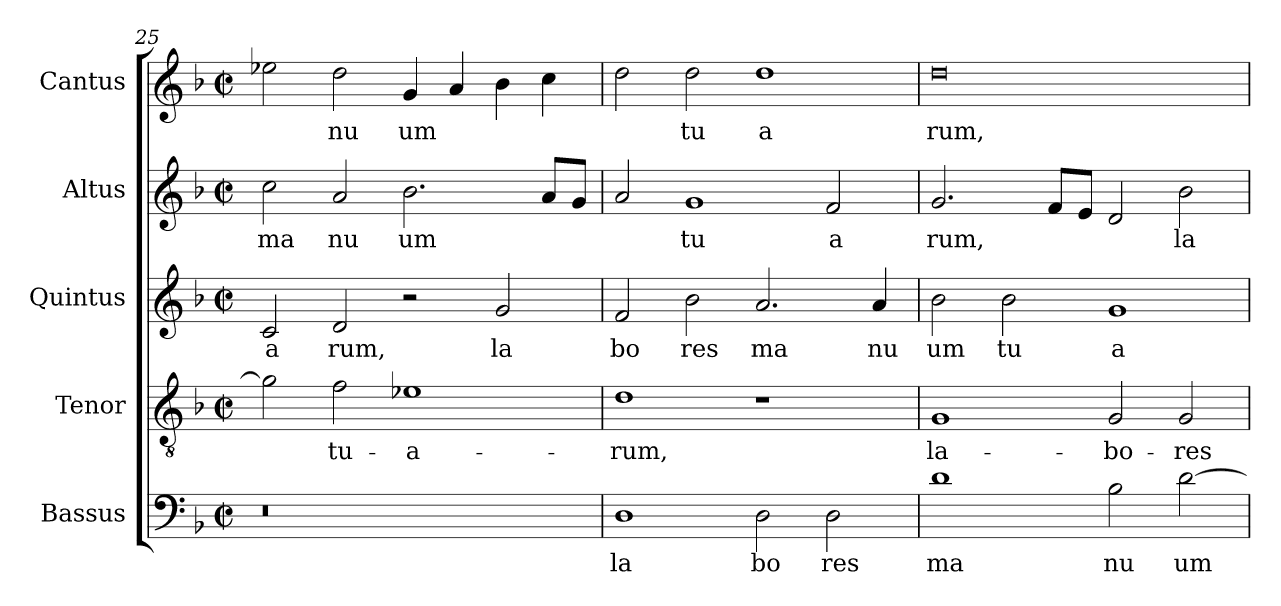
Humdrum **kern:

**kern	**text	**kern	**text	**kern	**text	**kern	**text	**kern	**text
*part5	*part5	*part4	*part4	*part3	*part3	*part2	*part2	*part1	*part1
*staff5	*staff5	*staff4	*staff4	*staff3	*staff3	*staff2	*staff2	*staff1	*staff1
*I"Bassus	*	*I"Tenor	*	*I"Quintus	*	*I"Altus	*	*I"Cantus	*
!!LO:LB:g=z
*clefF4	*	*clefGv2	*	*clefG2	*	*clefG2	*	*clefG2	*
*k[b-]	*	*k[b-]	*	*k[b-]	*	*k[b-]	*	*k[b-]	*
*F:	*	*F:	*	*F:	*	*F:	*	*F:	*
*M2/2	*	*M2/2	*	*M2/2	*	*M2/2	*	*M2/2	*
*met(c|)	*	*met(c|)	*	*met(c|)	*	*met(c|)	*	*met(c|)	*
=25	=25	=25	=25	=25	=25	=25	=25	=25	=25
!	!	!	!	!	!LO:LY:b:cj	!	!LO:LY:b:cj	!	!
0r	.	2g\]	.	2c/	a	2cc\	ma	2ee-X\	.
!	!	!	!LO:LY:b:cj	!	!LO:LY:b:cj	!	!LO:LY:b:cj	!	!LO:LY:b:cj
.	.	2f\	tu-	2d/	rum,	2a/	nu	2dd\	nu
!	!	!	!LO:LY:b:cj	!	!	!	!LO:LY:b	!	!LO:LY:b
.	.	1e-X	-a-	2r	.	2.b-\	um	4g/	um
.	.	.	.	.	.	.	.	4a/	.
!	!	!	!	!	!LO:LY:b:cj	!	!	!	!
.	.	.	.	2g/	la	.	.	4b-\	.
.	.	.	.	.	.	8a/L	.	4cc\	.
.	.	.	.	.	.	8g/J	.	.	.
=26	=26	=26	=26	=26	=26	=26	=26	=26	=26
!	!LO:LY:b:cj	!	!LO:LY:b:cj	!	!LO:LY:b:cj	!	!	!	!
1D	la	1d	-rum,	2f/	bo	2a/	.	2dd\	.
!	!	!	!	!	!LO:LY:b:cj	!	!LO:LY:b:cj	!	!LO:LY:b:cj
.	.	.	.	2b-\	res	1g	tu	2dd\	tu
!	!LO:LY:b:cj	!	!	!	!LO:LY:b:cj	!	!	!	!LO:LY:b:cj
2D\	bo	1r	.	2.a/	ma	.	.	1dd	a
!	!LO:LY:b:cj	!	!	!	!	!	!LO:LY:b:cj	!	!
2D\	res	.	.	.	.	2f/	a	.	.
!	!	!	!	!	!LO:LY:b:cj	!	!	!	!
.	.	.	.	4a/	nu	.	.	.	.
=27	=27	=27	=27	=27	=27	=27	=27	=27	=27
!	!LO:LY:b:cj	!	!LO:LY:b:cj	!	!LO:LY:b:cj	!	!LO:LY:b	!	!LO:LY:b:cj
1d	ma	1G	la-	2b-\	um	2.g/	rum,	0dd	rum,
!	!	!	!	!	!LO:LY:b:cj	!	!	!	!
.	.	.	.	2b-\	tu	.	.	.	.
.	.	.	.	.	.	8f/L	.	.	.
.	.	.	.	.	.	8e/J	.	.	.
!	!LO:LY:b:cj	!	!LO:LY:b:cj	!	!LO:LY:b:cj	!	!	!	!
2B-\	nu	2G/	-bo-	1g	a	2d/	.	.	.
!	!LO:LY:b	!	!LO:LY:b:cj	!	!	!	!LO:LY:b:cj	!	!
[>2d\	um	2G/	-res	.	.	2b-\	la	.	.
=	=	=	=	=	=	=	=	=	=
*-	*-	*-	*-	*-	*-	*-	*-	*-	*-
